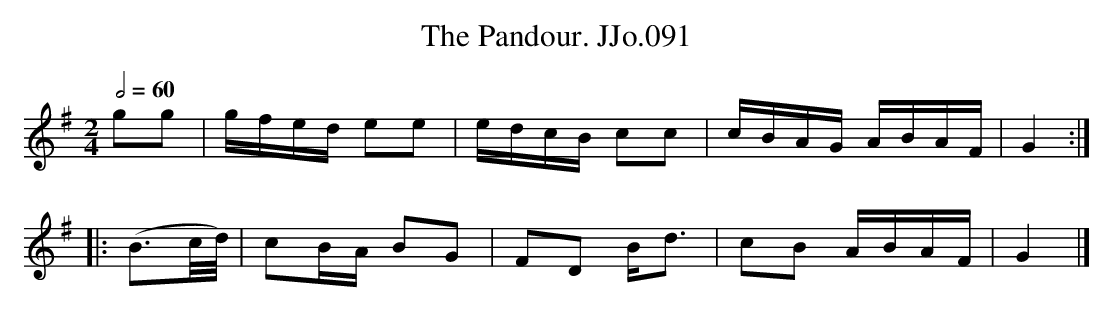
X:1
T:Pandour. JJo.091, The
M:2/4
L:1/8
Q:2/4=60
K:G
gg | g/f/e/d/ ee | e/d/c/B/ cc | c/B/A/G/ A/B/A/F/ | G2 :|
|: (B>c/d/4) | cB/A/ BG | FD B<d | cB A/B/A/F/ | G2 |]
